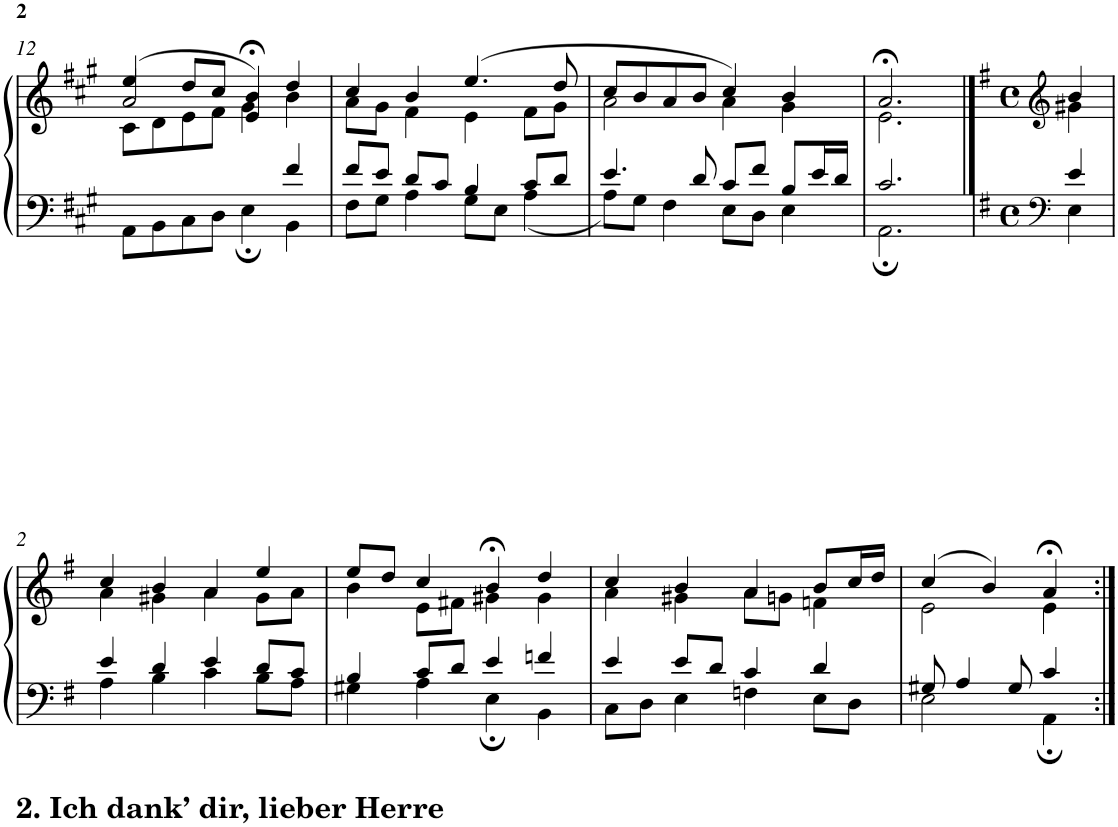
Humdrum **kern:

**kern	**kern
*part1	*part1
*staff2	*staff1
*I"Piano	*
*I'Pno	*
!!LO:PB:g=z
*clefF4	*clefG2
*k[f#c#g#]	*k[f#c#g#]
*M4/4	*M4/4
*met(c)	*met(c)
=12	=12
*^	*^
*	*	*	*^
2.ryy	8AA\L	(>4ee/	2a/	8c#\L
.	8BB\	.	.	8d\
.	8C#\	8dd/L	.	8e\
.	8D\J	8cc#/J	.	8f#\J
.	4E;\	4b;</)	4e/	4g#\
4f#/	4BB\	4dd/	4b\	4ryy
*	*	*	*v	*v
=13	=13	=13	=13
8f#/L	8F#\L	4cc#/	8a\L
8e/J	8G#\J	.	8g#\J
8d/L	4A\	4b/	4f#\
8c#/J	.	.	.
4B/	8G#\L	(>4.ee/	4e\
.	8E\J	.	.
8c#/L	4A\	.	8f#\L
8d/J	.	8dd/	8g#\J
=14	=14	=14	=14
4.e/	8A\L	8cc#/L	2a\
.	8G#\J	8b/	.
.	4F#\	8a/	.
8d/	.	8b/J	.
8c#/L	8E\L	4cc#/)	4a\
8f#/J	8D\J	.	.
8B/L	4E\	4b/	4g#\
16e/L	.	.	.
16d/JJ	.	.	.
=15	=15	=15	=15
2.c#/	2.AA;\	2.a;</	2.e\
==1	==1	==1	==1
*clefF4	*	*clefG2	*
*k[f#]	*	*k[f#]	*
*M4/4	*	*M4/4	*
*met(c)	*	*met(c)	*
4e/	4E\	4b/	4g#X\
!!LO:LB:g=z	!!
=2	=2	=2	=2
4e/	4A\	4cc/	4a\
4d/	4B\	4b/	4g#X\
4e/	4c\	4a/	4a\
8d/L	8B\L	4ee/	8g#\L
8c/J	8A\J	.	8a\J
=3	=3	=3	=3
4B/	4G#X\	8ee/L	4b\
.	.	8dd/J	.
8c/L	4A\	4cc/	8e\L
8d/J	.	.	8f#X\J
4e/	4E;\	4b;</	4g#X\
4fn/	4BB\	4dd/	4g#\
=4	=4	=4	=4
4e/	8C\L	4cc/	4a\
.	8D\J	.	.
8e/L	4E\	4b/	4g#X\
8d/J	.	.	.
4c/	4Fn\	4a/	8a\L
.	.	.	8gn\J
4d/	8E\L	8b/L	4fn\
.	8D\J	16cc/L	.
.	.	16dd/JJ	.
=5	=5	=5	=5
8G#X/	2E\	(>4cc/	2e\
4A/	.	.	.
.	.	4b/)	.
8G#/	.	.	.
4c/	4AA;\	4a;</	4e\
*v	*v	*	*
*	*v	*v
=:|!	=:|!
*-	*-
